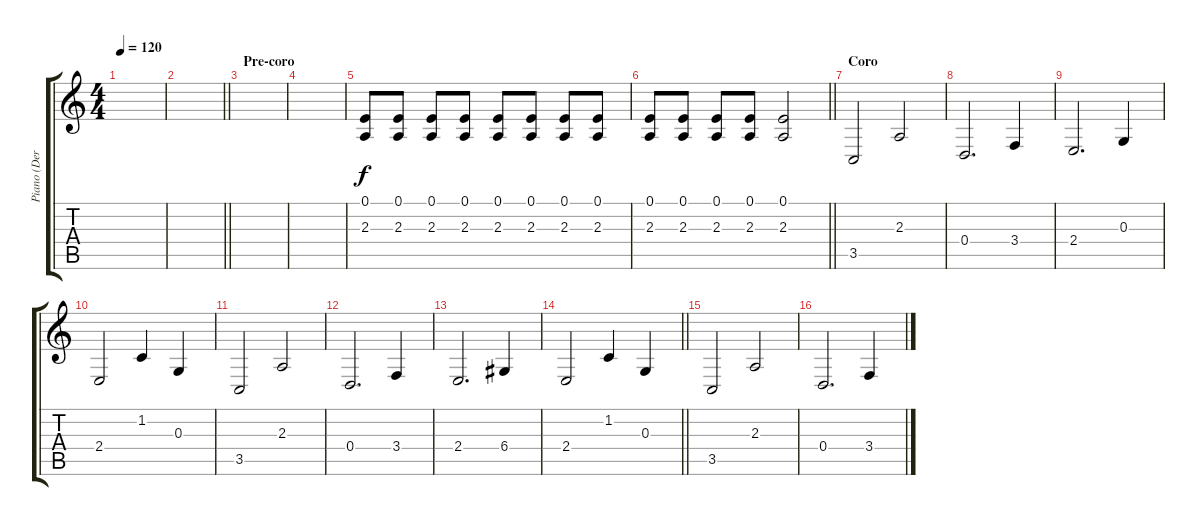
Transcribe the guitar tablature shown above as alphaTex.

\track ("Piano (Der)" "Piano (Der") {instrument tremolostrings}
\staff {score tabs}
\tuning (E4 B3 G3 D3 A2 E2) {hide}
\ts (4 4)
\tempo 120
\clef g2
\ks c
|
\barLineRight lightlight
|
\section ("" "Pre-coro")
|
|
(0.1 2.3).8 (0.1 2.3).8 (0.1 2.3).8 (0.1 2.3).8 (0.1 2.3).8 (0.1 2.3).8 (0.1 2.3).8 (0.1 2.3).8 |
\barLineRight lightlight
(0.1 2.3).8 (0.1 2.3).8 (0.1 2.3).8 (0.1 2.3).8 (0.1 2.3).2 |
\section ("" "Coro")
3.5.2 2.3.2 |
0.4.2{d} 3.4.4 |
2.4.2{d} 0.3.4 |
2.4.2 1.2.4 0.3.4 |
3.5.2 2.3.2 |
0.4.2{d} 3.4.4 |
2.4.2{d} 6.4.4 |
\barLineRight lightlight
2.4.2 1.2.4 0.3.4 |
3.5.2 2.3.2 |
0.4.2{d} 3.4.4
